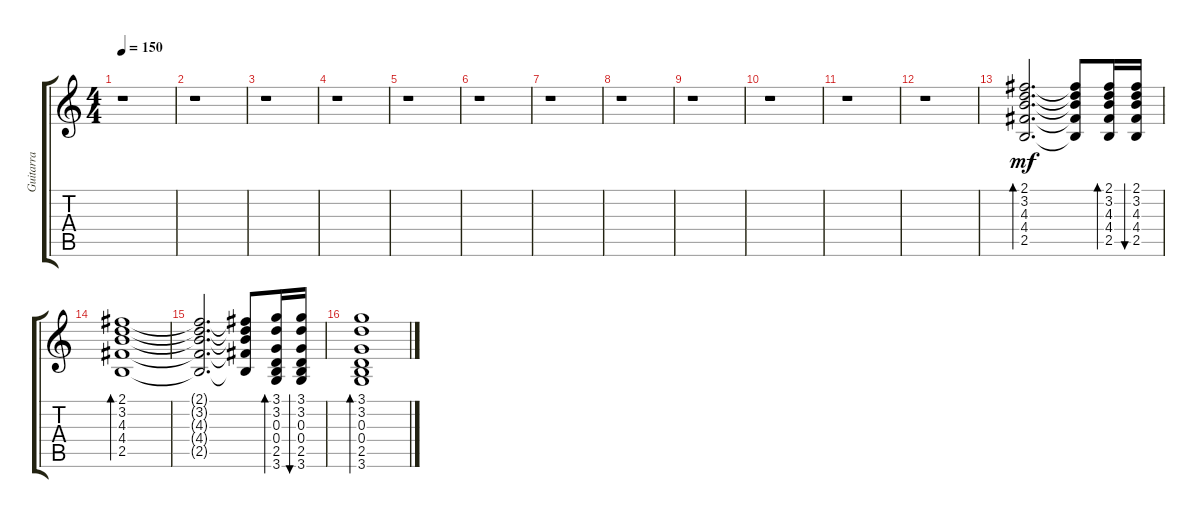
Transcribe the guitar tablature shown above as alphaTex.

\track ("Guitarra" "Guitarra") {instrument acousticguitarsteel}
\staff {score tabs}
\tuning (E4 B3 G3 D3 A2 E2) {hide}
\ts (4 4)
\tempo 150
\clef g2
\ks c
r.1{dy mf} |
r.1 |
r.1 |
r.1 |
r.1 |
r.1 |
r.1 |
r.1 |
r.1 |
r.1 |
r.1 |
r.1 |
(2.1 3.2 4.3 4.4 2.5).2{d bd 120} (2.1{t} 3.2{t} 4.3{t} 4.4{t} 2.5{t}).8 (2.1 3.2 4.3 4.4 2.5).16{bd 120} (2.1 3.2 4.3 4.4 2.5).16{bu 60} |
(2.1 3.2 4.3 4.4 2.5).1{bd 120} |
(2.1{t} 3.2{t} 4.3{t} 4.4{t} 2.5{t}).2{d} (2.1{t} 3.2{t} 4.3{t} 4.4{t} 2.5{t}).8 (3.1 3.2 0.3 0.4 2.5 3.6).16{bd 120} (3.1 3.2 0.3 0.4 2.5 3.6).16{bu 60} |
(3.1 3.2 0.3 0.4 2.5 3.6).1{bd 120}
